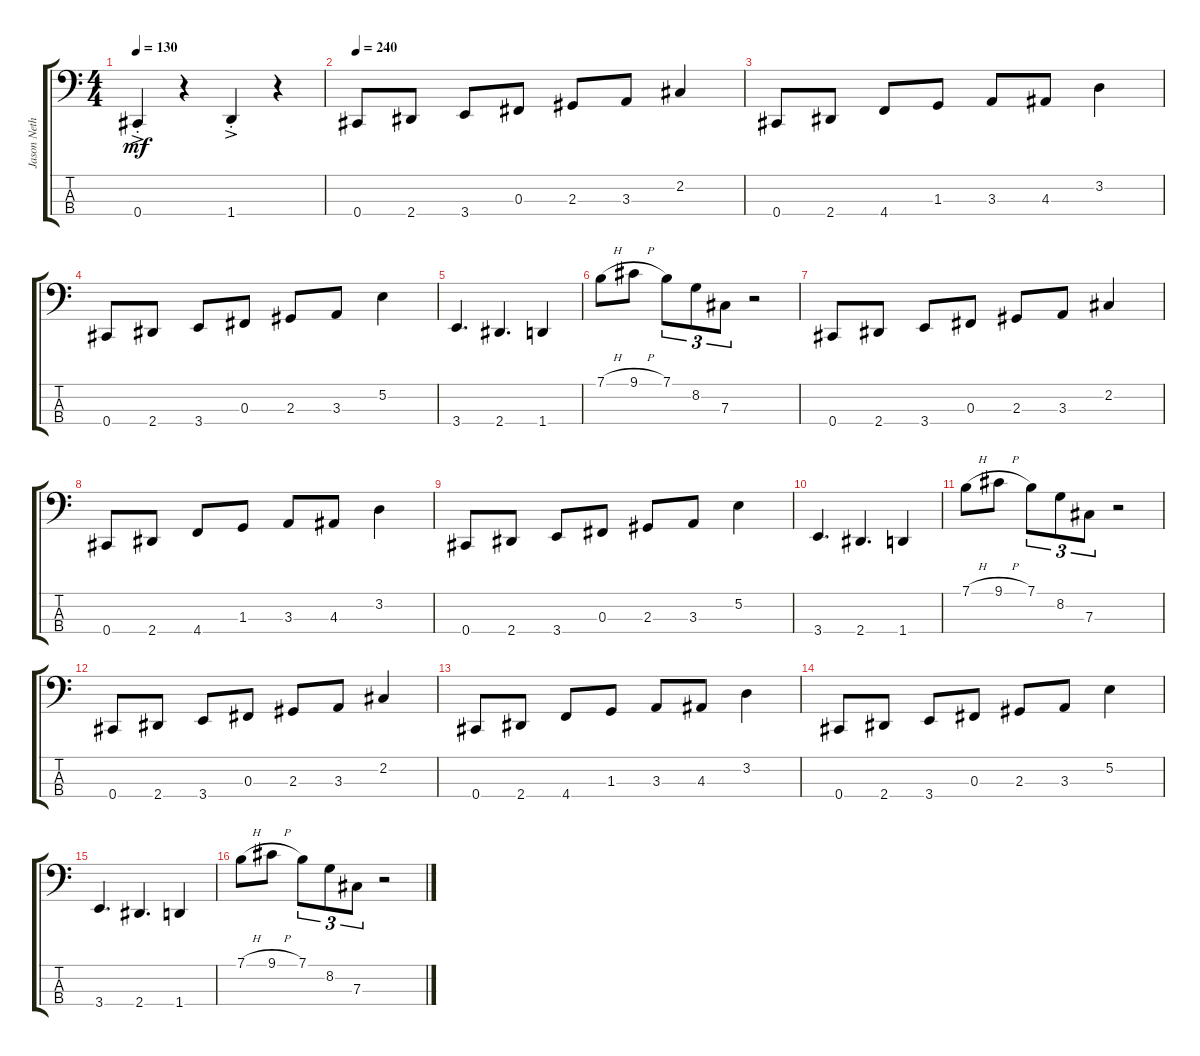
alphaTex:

\track ("Jason Netherton" "Jason Neth") {instrument electricbassfinger}
\staff {score tabs}
\tuning (E2 B1 Gb1 Db1) {hide}
\ts (4 4)
\tempo 130
\clef f4
\ks c
0.4{ac st}.4{dy mf} r.4 1.4{ac st}.4 r.4 |
\tempo 240
0.4.8 2.4.8 3.4.8 0.3.8 2.3.8 3.3.8 2.2.4 |
0.4.8 2.4.8 4.4.8 1.3.8 3.3.8 4.3.8 3.2.4 |
0.4.8 2.4.8 3.4.8 0.3.8 2.3.8 3.3.8 5.2.4 |
3.4.4{d} 2.4.4{d} 1.4.4 |
7.1{h}.8 9.1{h}.8 7.1.8{tu (3 2)} 8.2.8{tu (3 2)} 7.3.8{tu (3 2)} r.2 |
0.4.8 2.4.8 3.4.8 0.3.8 2.3.8 3.3.8 2.2.4 |
0.4.8 2.4.8 4.4.8 1.3.8 3.3.8 4.3.8 3.2.4 |
0.4.8 2.4.8 3.4.8 0.3.8 2.3.8 3.3.8 5.2.4 |
3.4.4{d} 2.4.4{d} 1.4.4 |
7.1{h}.8 9.1{h}.8 7.1.8{tu (3 2)} 8.2.8{tu (3 2)} 7.3.8{tu (3 2)} r.2 |
0.4.8 2.4.8 3.4.8 0.3.8 2.3.8 3.3.8 2.2.4 |
0.4.8 2.4.8 4.4.8 1.3.8 3.3.8 4.3.8 3.2.4 |
0.4.8 2.4.8 3.4.8 0.3.8 2.3.8 3.3.8 5.2.4 |
3.4.4{d} 2.4.4{d} 1.4.4 |
7.1{h}.8 9.1{h}.8 7.1.8{tu (3 2)} 8.2.8{tu (3 2)} 7.3.8{tu (3 2)} r.2
